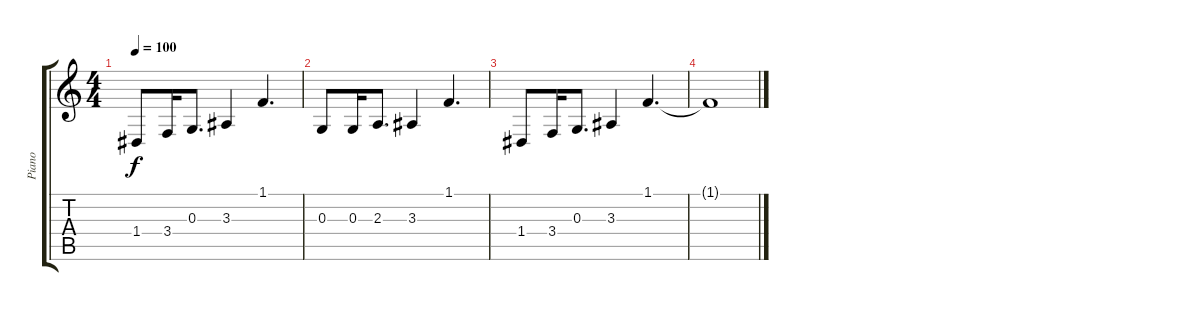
\track ("Piano" "Piano") {instrument acousticgrandpiano}
\staff {score tabs}
\tuning (E4 B3 G3 D3 A2 E2) {hide}
\ts (4 4)
\tempo 100
\clef g2
\ks c
1.4.8{dy f} 3.4.16 0.3.8{d} 3.3.4 1.1.4{d} |
0.3.8 0.3.16 2.3.8{d} 3.3.4 1.1.4{d} |
1.4.8 3.4.16 0.3.8{d} 3.3.4 1.1.4{d} |
1.1{t}.1
